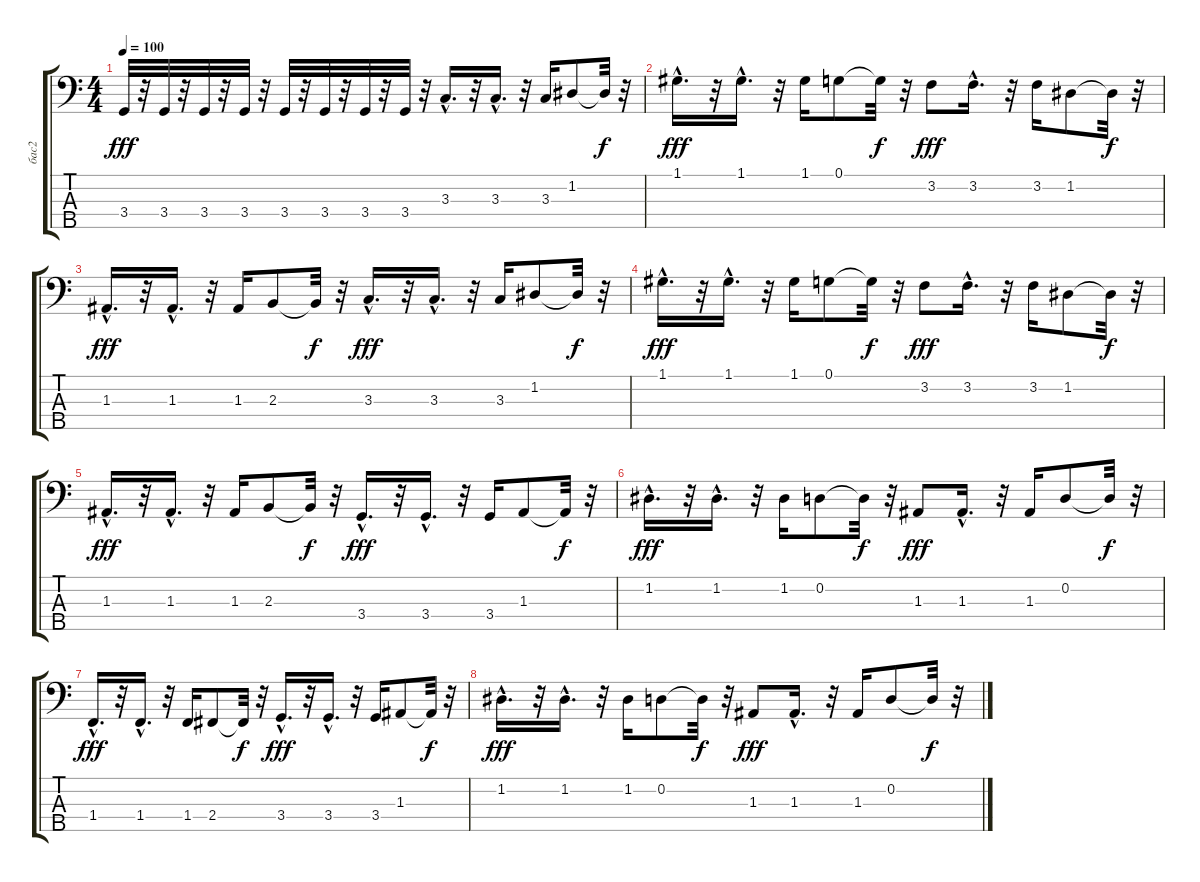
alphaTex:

\track ("бас2" "бас2") {instrument electricbassfinger}
\staff {score tabs}
\tuning (G2 D2 A1 E1 B0) {hide}
\ts (4 4)
\tempo 100
\clef f4
\ks c
3.4.32{dy fff} r.32 3.4.32 r.32 3.4.32 r.32 3.4.32 r.32 3.4.32 r.32 3.4.32 r.32 3.4.32 r.32 3.4.32 r.32 3.3{hac}.16{d} r.32 3.3{hac}.16{d} r.32 3.3.16 1.2.8 1.2{t}.32{dy f} r.32 |
1.1{hac}.16{d dy fff} r.32 1.1{hac}.16{d} r.32 1.1.16 0.1.8 0.1{t}.32{dy f} r.32 3.2.8{dy fff} 3.2{hac}.16{d} r.32 3.2.16 1.2.8 1.2{t}.32{dy f} r.32 |
1.3{hac}.16{d dy fff} r.32 1.3{hac}.16{d} r.32 1.3.16 2.3.8 2.3{t}.32{dy f} r.32 3.3{hac}.16{d dy fff} r.32 3.3{hac}.16{d} r.32 3.3.16 1.2.8 1.2{t}.32{dy f} r.32 |
1.1{hac}.16{d dy fff} r.32 1.1{hac}.16{d} r.32 1.1.16 0.1.8 0.1{t}.32{dy f} r.32 3.2.8{dy fff} 3.2{hac}.16{d} r.32 3.2.16 1.2.8 1.2{t}.32{dy f} r.32 |
1.3{hac}.16{d dy fff} r.32 1.3{hac}.16{d} r.32 1.3.16 2.3.8 2.3{t}.32{dy f} r.32 3.4{hac}.16{d dy fff} r.32 3.4{hac}.16{d} r.32 3.4.16 1.3.8 1.3{t}.32{dy f} r.32 |
1.2{hac}.16{d dy fff} r.32 1.2{hac}.16{d} r.32 1.2.16 0.2.8 0.2{t}.32{dy f} r.32 1.3.8{dy fff} 1.3{hac}.16{d} r.32 1.3.16 0.2.8 0.2{t}.32{dy f} r.32 |
1.4{hac}.16{d dy fff} r.32 1.4{hac}.16{d} r.32 1.4.16 2.4.8 2.4{t}.32{dy f} r.32 3.4{hac}.16{d dy fff} r.32 3.4{hac}.16{d} r.32 3.4.16 1.3.8 1.3{t}.32{dy f} r.32 |
1.2{hac}.16{d dy fff} r.32 1.2{hac}.16{d} r.32 1.2.16 0.2.8 0.2{t}.32{dy f} r.32 1.3.8{dy fff} 1.3{hac}.16{d} r.32 1.3.16 0.2.8 0.2{t}.32{dy f} r.32
